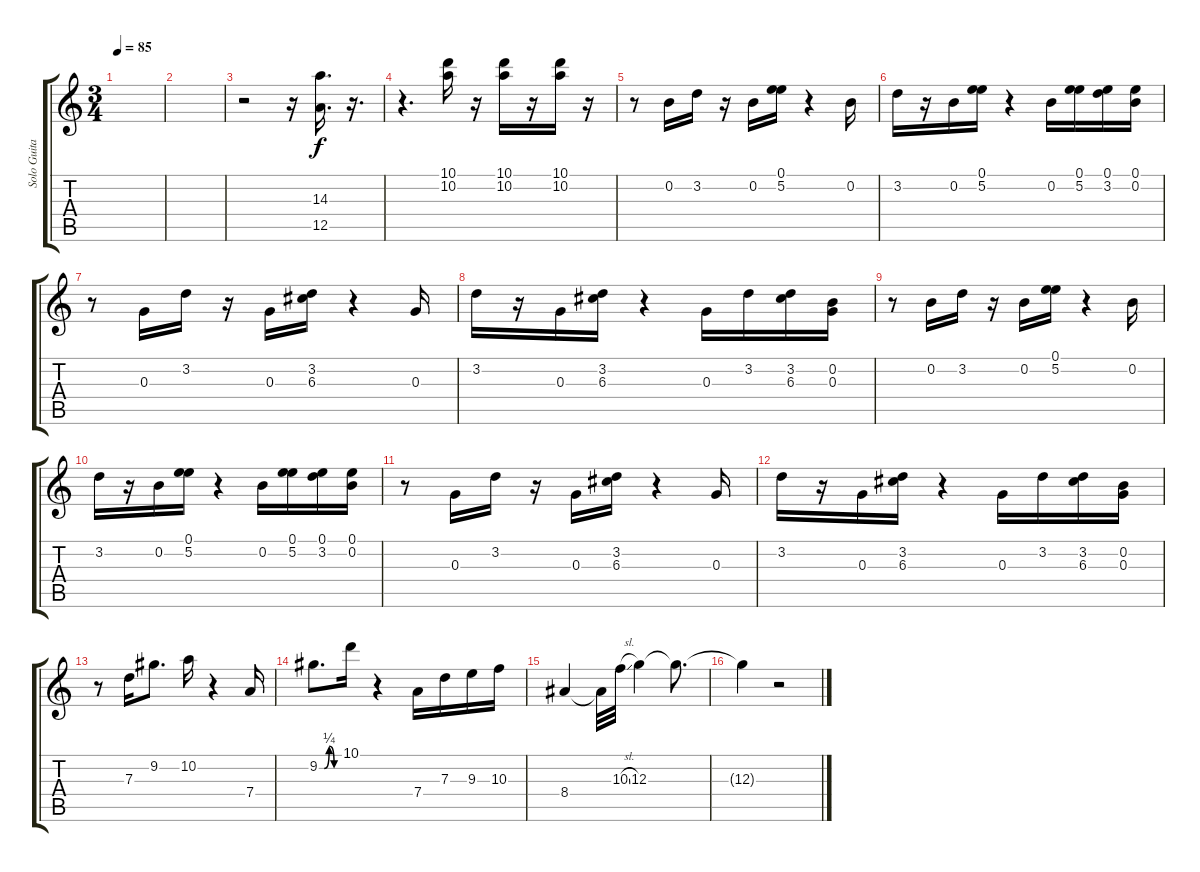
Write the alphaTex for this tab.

\track ("Solo Guitar" "Solo Guita") {instrument distortionguitar}
\staff {score tabs}
\tuning (E4 B3 G3 D3 A2 E2) {hide}
\ts (3 4)
\tempo 85
\clef g2
\ks c
|
|
r.2 r.16 (14.3 12.5).16{d} r.16{d} |
r.4{d} (10.1 10.2).16 r.16 (10.1 10.2).16 r.16 (10.1 10.2).16 r.16 |
r.8 0.2.16 3.2.16 r.16 0.2.16 (0.1 5.2).16 r.4 0.2.16 |
3.2.16 r.16 0.2.16 (0.1 5.2).16 r.4 0.2.16 (0.1 5.2).16 (0.1 3.2).16 (0.1 0.2).16 |
r.8 0.3.16 3.2.16 r.16 0.3.16 (3.2 6.3).16 r.4 0.3.16 |
3.2.16 r.16 0.3.16 (3.2 6.3).16 r.4 0.3.16 3.2.16 (3.2 6.3).16 (0.2 0.3).16 |
r.8 0.2.16 3.2.16 r.16 0.2.16 (0.1 5.2).16 r.4 0.2.16 |
3.2.16 r.16 0.2.16 (0.1 5.2).16 r.4 0.2.16 (0.1 5.2).16 (0.1 3.2).16 (0.1 0.2).16 |
r.8 0.3.16 3.2.16 r.16 0.3.16 (3.2 6.3).16 r.4 0.3.16 |
3.2.16 r.16 0.3.16 (3.2 6.3).16 r.4 0.3.16 3.2.16 (3.2 6.3).16 (0.2 0.3).16 |
r.8 7.3.16 9.2.8{d} 10.2.16 r.4 7.4.16 |
9.2{be (custom 0 0 15 0 30 1 45 0 60 0)}.8{d} 10.1.16 r.4 7.4.16 7.3.16 9.3.16 10.3.16 |
8.4.4 8.4{t}.32 10.3{sl}.32 12.3.4 12.3{t}.8{d} |
12.3{t}.4 r.2
